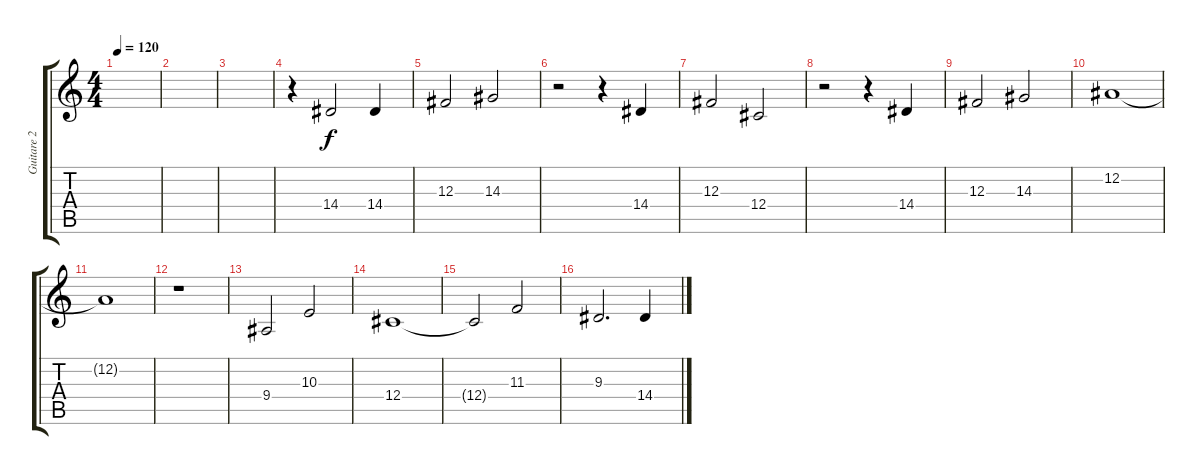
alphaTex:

\track ("Guitare 2 (Orchestre 1)" "Guitare 2 ") {instrument stringensemble1}
\staff {score tabs}
\tuning (Eb4 Bb3 Gb3 Db3 Ab2 Eb2) {hide}
\ts (4 4)
\tempo 120
\clef g2
\ks c
|
|
|
r.4 14.4.2 14.4.4 |
12.3.2 14.3.2 |
r.2 r.4 14.4.4 |
12.3.2 12.4.2 |
r.2 r.4 14.4.4 |
12.3.2 14.3.2 |
12.2.1 |
12.2{t}.1 |
r.1 |
9.4.2 10.3.2 |
12.4.1 |
12.4{t}.2 11.3.2 |
9.3.2{d} 14.4.4
